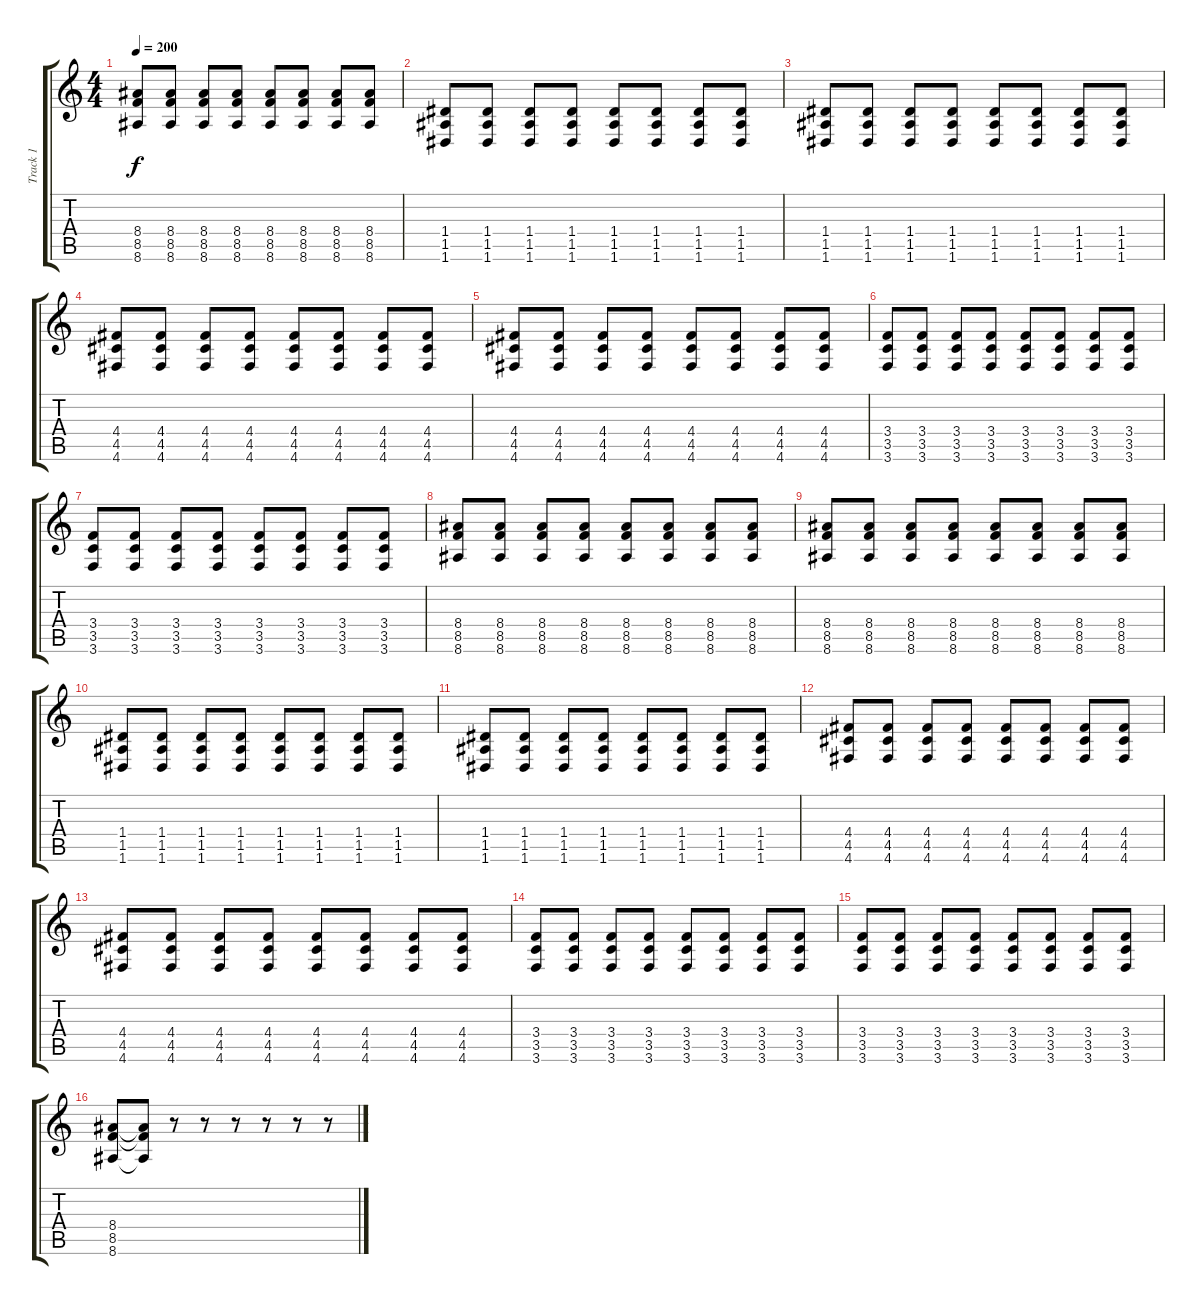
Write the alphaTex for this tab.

\track ("Track 1" "Track 1") {instrument distortionguitar}
\staff {score tabs}
\tuning (E4 B3 G3 D3 A2 D2) {hide}
\ts (4 4)
\tempo 200
\clef g2
\ks c
(8.4 8.5 8.6).8{dy f} (8.4 8.5 8.6).8 (8.4 8.5 8.6).8 (8.4 8.5 8.6).8 (8.4 8.5 8.6).8 (8.4 8.5 8.6).8 (8.4 8.5 8.6).8 (8.4 8.5 8.6).8 |
(1.4 1.5 1.6).8 (1.4 1.5 1.6).8 (1.4 1.5 1.6).8 (1.4 1.5 1.6).8 (1.4 1.5 1.6).8 (1.4 1.5 1.6).8 (1.4 1.5 1.6).8 (1.4 1.5 1.6).8 |
(1.4 1.5 1.6).8 (1.4 1.5 1.6).8 (1.4 1.5 1.6).8 (1.4 1.5 1.6).8 (1.4 1.5 1.6).8 (1.4 1.5 1.6).8 (1.4 1.5 1.6).8 (1.4 1.5 1.6).8 |
(4.4 4.5 4.6).8 (4.4 4.5 4.6).8 (4.4 4.5 4.6).8 (4.4 4.5 4.6).8 (4.4 4.5 4.6).8 (4.4 4.5 4.6).8 (4.4 4.5 4.6).8 (4.4 4.5 4.6).8 |
(4.4 4.5 4.6).8 (4.4 4.5 4.6).8 (4.4 4.5 4.6).8 (4.4 4.5 4.6).8 (4.4 4.5 4.6).8 (4.4 4.5 4.6).8 (4.4 4.5 4.6).8 (4.4 4.5 4.6).8 |
(3.4 3.5 3.6).8 (3.4 3.5 3.6).8 (3.4 3.5 3.6).8 (3.4 3.5 3.6).8 (3.4 3.5 3.6).8 (3.4 3.5 3.6).8 (3.4 3.5 3.6).8 (3.4 3.5 3.6).8 |
(3.4 3.5 3.6).8 (3.4 3.5 3.6).8 (3.4 3.5 3.6).8 (3.4 3.5 3.6).8 (3.4 3.5 3.6).8 (3.4 3.5 3.6).8 (3.4 3.5 3.6).8 (3.4 3.5 3.6).8 |
(8.4 8.5 8.6).8 (8.4 8.5 8.6).8 (8.4 8.5 8.6).8 (8.4 8.5 8.6).8 (8.4 8.5 8.6).8 (8.4 8.5 8.6).8 (8.4 8.5 8.6).8 (8.4 8.5 8.6).8 |
(8.4 8.5 8.6).8 (8.4 8.5 8.6).8 (8.4 8.5 8.6).8 (8.4 8.5 8.6).8 (8.4 8.5 8.6).8 (8.4 8.5 8.6).8 (8.4 8.5 8.6).8 (8.4 8.5 8.6).8 |
(1.4 1.5 1.6).8 (1.4 1.5 1.6).8 (1.4 1.5 1.6).8 (1.4 1.5 1.6).8 (1.4 1.5 1.6).8 (1.4 1.5 1.6).8 (1.4 1.5 1.6).8 (1.4 1.5 1.6).8 |
(1.4 1.5 1.6).8 (1.4 1.5 1.6).8 (1.4 1.5 1.6).8 (1.4 1.5 1.6).8 (1.4 1.5 1.6).8 (1.4 1.5 1.6).8 (1.4 1.5 1.6).8 (1.4 1.5 1.6).8 |
(4.4 4.5 4.6).8 (4.4 4.5 4.6).8 (4.4 4.5 4.6).8 (4.4 4.5 4.6).8 (4.4 4.5 4.6).8 (4.4 4.5 4.6).8 (4.4 4.5 4.6).8 (4.4 4.5 4.6).8 |
(4.4 4.5 4.6).8 (4.4 4.5 4.6).8 (4.4 4.5 4.6).8 (4.4 4.5 4.6).8 (4.4 4.5 4.6).8 (4.4 4.5 4.6).8 (4.4 4.5 4.6).8 (4.4 4.5 4.6).8 |
(3.4 3.5 3.6).8 (3.4 3.5 3.6).8 (3.4 3.5 3.6).8 (3.4 3.5 3.6).8 (3.4 3.5 3.6).8 (3.4 3.5 3.6).8 (3.4 3.5 3.6).8 (3.4 3.5 3.6).8 |
(3.4 3.5 3.6).8 (3.4 3.5 3.6).8 (3.4 3.5 3.6).8 (3.4 3.5 3.6).8 (3.4 3.5 3.6).8 (3.4 3.5 3.6).8 (3.4 3.5 3.6).8 (3.4 3.5 3.6).8 |
(8.4 8.5 8.6).8 (8.4{t} 8.5{t} 8.6{t}).8 r.8 r.8 r.8 r.8 r.8 r.8
